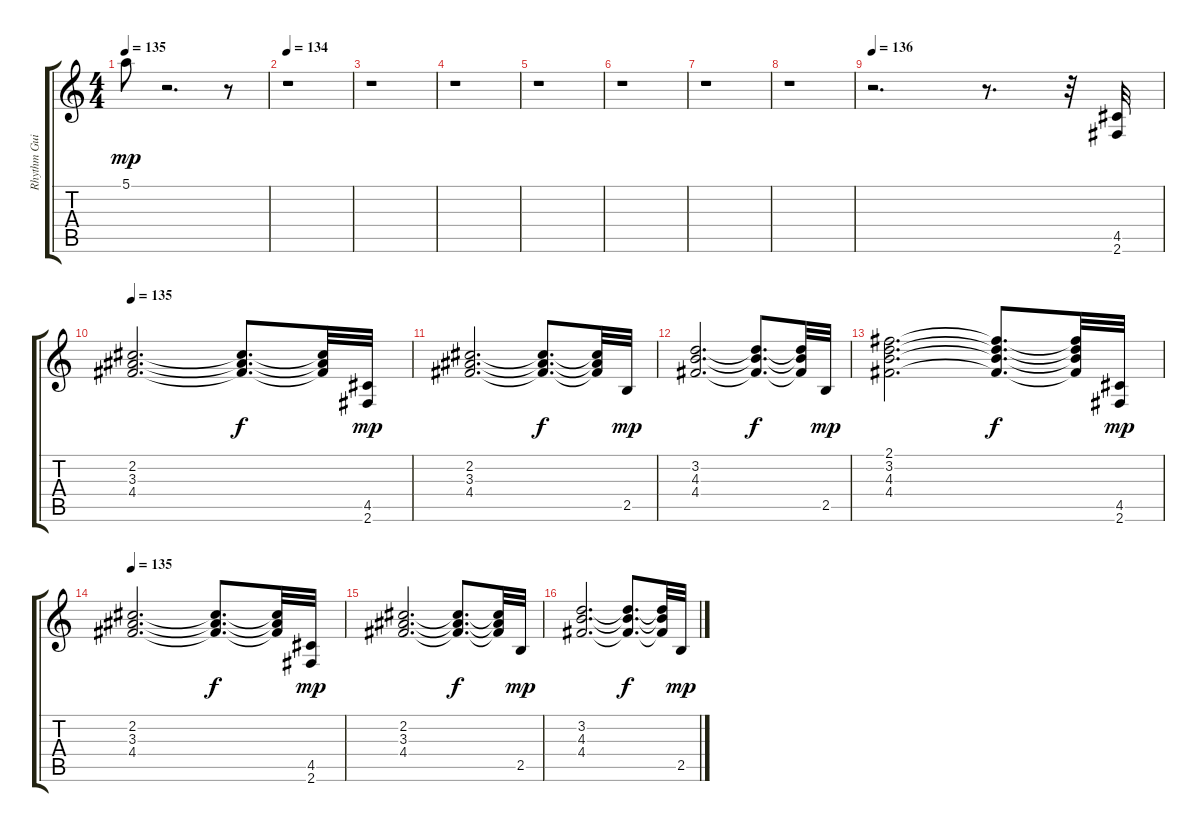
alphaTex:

\track ("Rhythm Guitar (Right)" "Rhythm Gui") {instrument distortionguitar}
\staff {score tabs}
\tuning (E4 B3 G3 D3 A2 E2) {hide}
\ts (4 4)
\tempo 135
\clef g2
\ks c
5.1.8{dy mp} r.2{d} r.8 |
\tempo 134
r.1 |
r.1 |
r.1 |
r.1 |
r.1 |
r.1 |
r.1 |
\tempo 136
r.2{d} r.8{d} r.32 (4.5 2.6).32{instrument distortionguitar} |
\tempo 135
(2.2 3.3 4.4).2{d} (2.2{t} 3.3{t} 4.4{t}).8{d dy f} (2.2{t} 3.3{t} 4.4{t}).32 (4.5 2.6).32{dy mp} |
(2.2 3.3 4.4).2{d} (2.2{t} 3.3{t} 4.4{t}).8{d dy f} (2.2{t} 3.3{t} 4.4{t}).32 2.5.32{dy mp} |
(3.2 4.3 4.4).2{d} (3.2{t} 4.3{t} 4.4{t}).8{d dy f} (3.2{t} 4.3{t} 4.4{t}).32 2.5.32{dy mp} |
(2.1 3.2 4.3 4.4).2{d} (2.1{t} 3.2{t} 4.3{t} 4.4{t}).8{d dy f} (2.1{t} 3.2{t} 4.3{t} 4.4{t}).32 (4.5 2.6).32{dy mp} |
\tempo 135
(2.2 3.3 4.4).2{d} (2.2{t} 3.3{t} 4.4{t}).8{d dy f} (2.2{t} 3.3{t} 4.4{t}).32 (4.5 2.6).32{dy mp} |
(2.2 3.3 4.4).2{d} (2.2{t} 3.3{t} 4.4{t}).8{d dy f} (2.2{t} 3.3{t} 4.4{t}).32 2.5.32{dy mp} |
(3.2 4.3 4.4).2{d} (3.2{t} 4.3{t} 4.4{t}).8{d dy f} (3.2{t} 4.3{t} 4.4{t}).32 2.5.32{dy mp}
